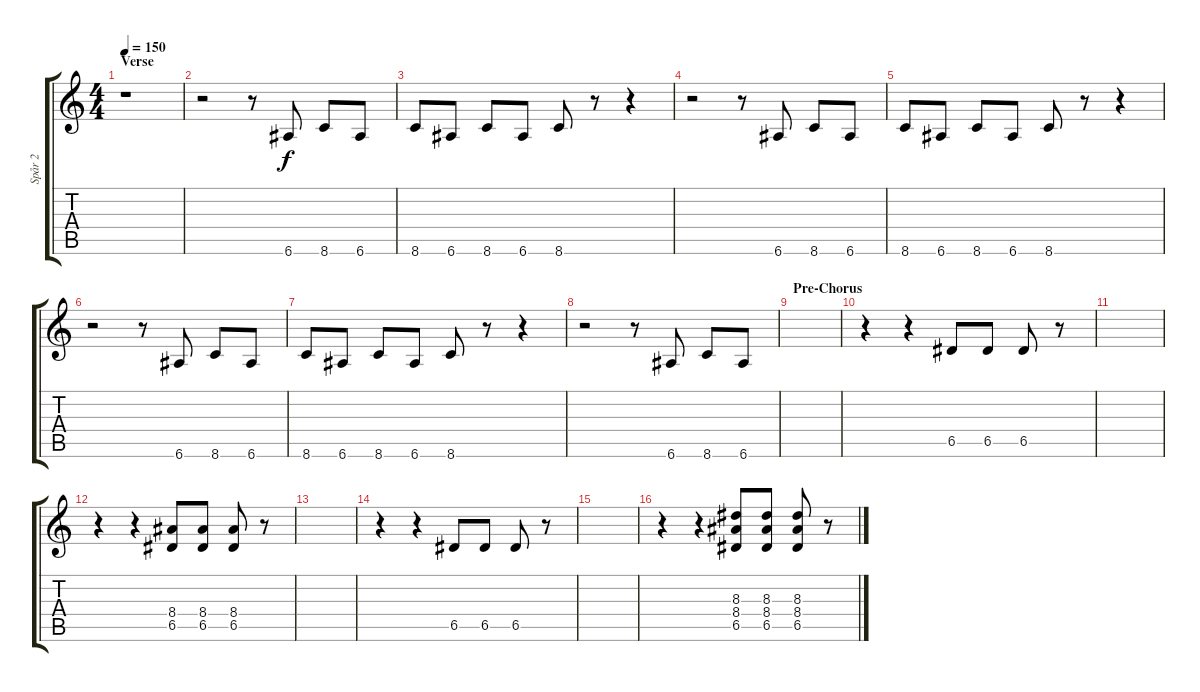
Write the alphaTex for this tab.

\track ("Spår 2" "Spår 2") {instrument distortionguitar}
\staff {score tabs}
\tuning (E4 B3 G3 D3 A2 E2) {hide}
\ts (4 4)
\section ("" "Verse")
\tempo 150
\clef g2
\ks c
r.1{dy f} |
r.2 r.8 6.6.8 8.6.8 6.6.8 |
8.6.8 6.6.8 8.6.8 6.6.8 8.6.8 r.8 r.4 |
r.2 r.8 6.6.8 8.6.8 6.6.8 |
8.6.8 6.6.8 8.6.8 6.6.8 8.6.8 r.8 r.4 |
r.2 r.8 6.6.8 8.6.8 6.6.8 |
8.6.8 6.6.8 8.6.8 6.6.8 8.6.8 r.8 r.4 |
r.2 r.8 6.6.8 8.6.8 6.6.8 |
\section ("" "Pre-Chorus")
|
r.4 r.4 6.5.8 6.5.8 6.5.8 r.8 |
|
r.4 r.4 (8.4 6.5).8 (8.4 6.5).8 (8.4 6.5).8 r.8 |
|
r.4 r.4 6.5.8 6.5.8 6.5.8 r.8 |
|
r.4 r.4 (8.3 8.4 6.5).8 (8.3 8.4 6.5).8 (8.3 8.4 6.5).8 r.8
